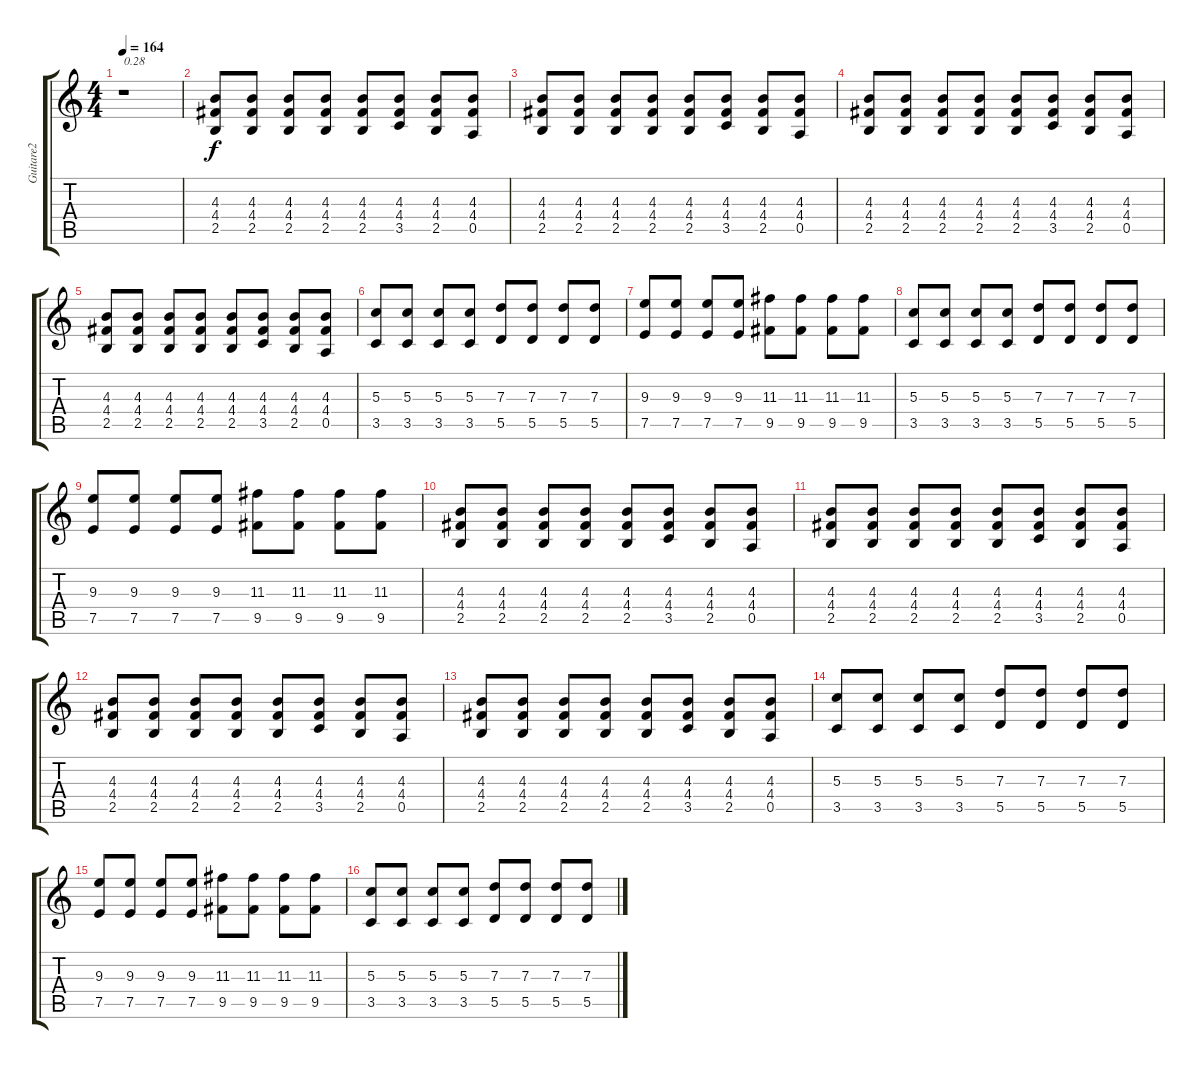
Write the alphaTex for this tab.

\track ("Guitare2" "Guitare2") {instrument distortionguitar}
\staff {score tabs}
\tuning (E4 B3 G3 D3 A2 E2) {hide}
\ts (4 4)
\tempo 164
\clef g2
\ks c
r.1{txt "0.28" dy f} |
(4.3 4.4 2.5).8 (4.3 4.4 2.5).8 (4.3 4.4 2.5).8 (4.3 4.4 2.5).8 (4.3 4.4 2.5).8 (4.3 4.4 3.5).8 (4.3 4.4 2.5).8 (4.3 4.4 0.5).8 |
(4.3 4.4 2.5).8 (4.3 4.4 2.5).8 (4.3 4.4 2.5).8 (4.3 4.4 2.5).8 (4.3 4.4 2.5).8 (4.3 4.4 3.5).8 (4.3 4.4 2.5).8 (4.3 4.4 0.5).8 |
(4.3 4.4 2.5).8 (4.3 4.4 2.5).8 (4.3 4.4 2.5).8 (4.3 4.4 2.5).8 (4.3 4.4 2.5).8 (4.3 4.4 3.5).8 (4.3 4.4 2.5).8 (4.3 4.4 0.5).8 |
(4.3 4.4 2.5).8 (4.3 4.4 2.5).8 (4.3 4.4 2.5).8 (4.3 4.4 2.5).8 (4.3 4.4 2.5).8 (4.3 4.4 3.5).8 (4.3 4.4 2.5).8 (4.3 4.4 0.5).8 |
(5.3 3.5).8 (5.3 3.5).8 (5.3 3.5).8 (5.3 3.5).8 (7.3 5.5).8 (7.3 5.5).8 (7.3 5.5).8 (7.3 5.5).8 |
(9.3 7.5).8 (9.3 7.5).8 (9.3 7.5).8 (9.3 7.5).8 (11.3 9.5).8 (11.3 9.5).8 (11.3 9.5).8 (11.3 9.5).8 |
(5.3 3.5).8 (5.3 3.5).8 (5.3 3.5).8 (5.3 3.5).8 (7.3 5.5).8 (7.3 5.5).8 (7.3 5.5).8 (7.3 5.5).8 |
(9.3 7.5).8 (9.3 7.5).8 (9.3 7.5).8 (9.3 7.5).8 (11.3 9.5).8 (11.3 9.5).8 (11.3 9.5).8 (11.3 9.5).8 |
(4.3 4.4 2.5).8 (4.3 4.4 2.5).8 (4.3 4.4 2.5).8 (4.3 4.4 2.5).8 (4.3 4.4 2.5).8 (4.3 4.4 3.5).8 (4.3 4.4 2.5).8 (4.3 4.4 0.5).8 |
(4.3 4.4 2.5).8 (4.3 4.4 2.5).8 (4.3 4.4 2.5).8 (4.3 4.4 2.5).8 (4.3 4.4 2.5).8 (4.3 4.4 3.5).8 (4.3 4.4 2.5).8 (4.3 4.4 0.5).8 |
(4.3 4.4 2.5).8 (4.3 4.4 2.5).8 (4.3 4.4 2.5).8 (4.3 4.4 2.5).8 (4.3 4.4 2.5).8 (4.3 4.4 3.5).8 (4.3 4.4 2.5).8 (4.3 4.4 0.5).8 |
(4.3 4.4 2.5).8 (4.3 4.4 2.5).8 (4.3 4.4 2.5).8 (4.3 4.4 2.5).8 (4.3 4.4 2.5).8 (4.3 4.4 3.5).8 (4.3 4.4 2.5).8 (4.3 4.4 0.5).8 |
(5.3 3.5).8 (5.3 3.5).8 (5.3 3.5).8 (5.3 3.5).8 (7.3 5.5).8 (7.3 5.5).8 (7.3 5.5).8 (7.3 5.5).8 |
(9.3 7.5).8 (9.3 7.5).8 (9.3 7.5).8 (9.3 7.5).8 (11.3 9.5).8 (11.3 9.5).8 (11.3 9.5).8 (11.3 9.5).8 |
(5.3 3.5).8 (5.3 3.5).8 (5.3 3.5).8 (5.3 3.5).8 (7.3 5.5).8 (7.3 5.5).8 (7.3 5.5).8 (7.3 5.5).8
